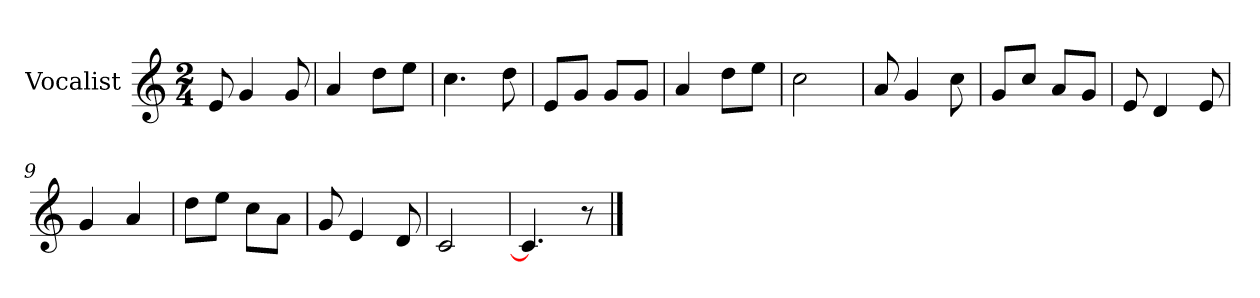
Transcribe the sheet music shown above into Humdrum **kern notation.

**kern
*part1
*staff1
*I"Vocalist
*k[]
*C:
*M2/4
=
8e
4g
8g
=1
4a
8ddL
8eeJ
=2
4.cc
8dd
=3
8eL
8gJ
8gL
8gJ
=4
4a
8ddL
8eeJ
=5
2cc
=6
8a
4g
8cc
=7
8gL
8ccJ
8aL
8gJ
=8
8e
4d
8e
=9
4g
4a
=10
8ddL
8eeJ
8ccL
8aJ
=11
8g
4e
8d
=12
2c
=13
4.c]
8r
==
*-
